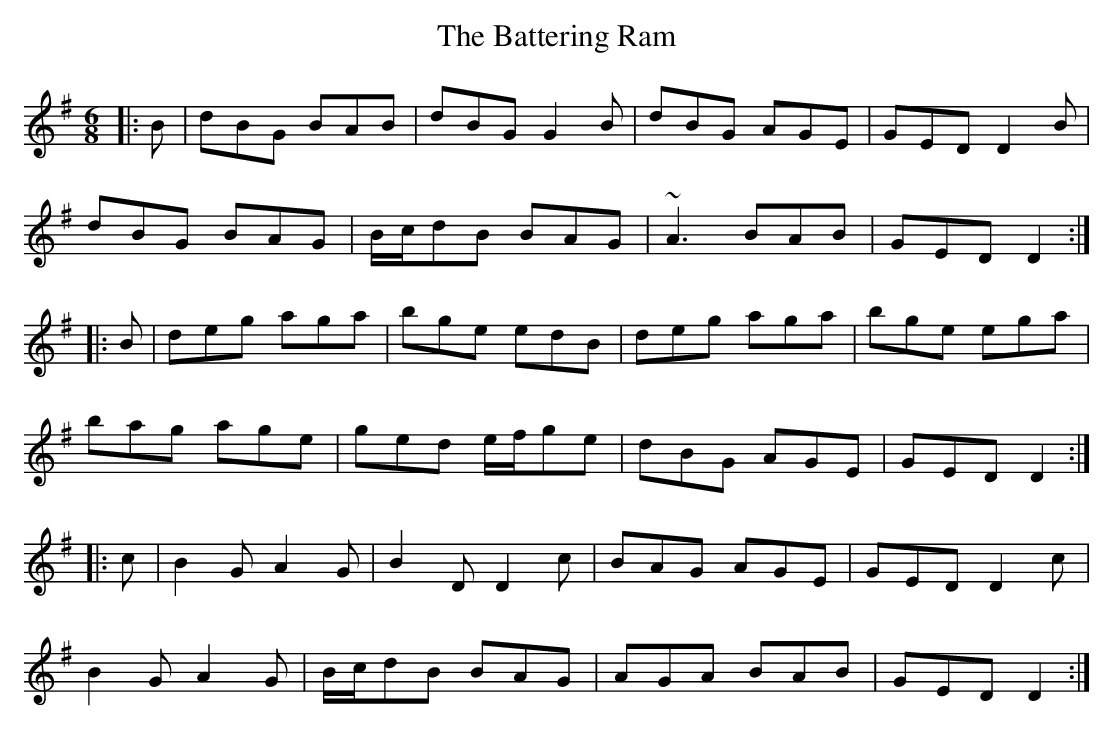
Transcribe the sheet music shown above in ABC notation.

X:1
T: The Battering Ram
M: 6/8
L: 1/8
K: Gmaj
|:B|dBG BAB|dBG G2B|dBG AGE|GED D2B|
dBG BAG|B/c/dB BAG|~A3 BAB|GED D2:|
|:B|deg aga|bge edB|deg aga|bge ega|
bag age|ged e/f/ge|dBG AGE|GED D2:|
|:c|B2G A2G|B2D D2c|BAG AGE|GED D2c|
B2GA2G|B/c/dB BAG|AGA BAB|GED D2:|
